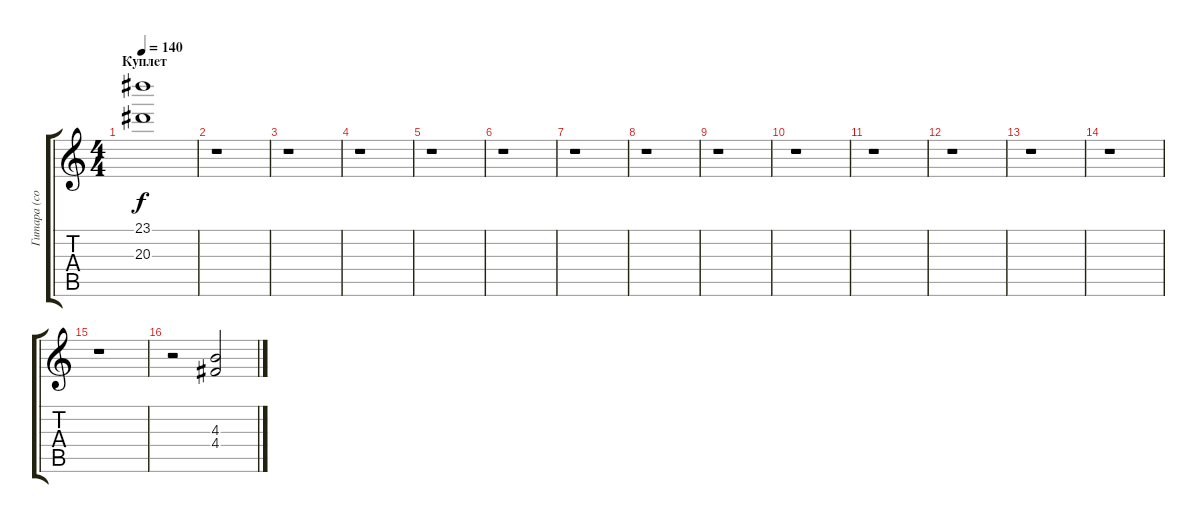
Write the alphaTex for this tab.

\track ("Гитара (соло)" "Гитара (со") {instrument distortionguitar}
\staff {score tabs}
\tuning (E4 B3 G3 D3 A2 E2) {hide}
\ts (4 4)
\section ("" "Куплет")
\tempo 140
\clef g2
\ks c
(23.1 20.3).1{dy f} |
r.1 |
r.1 |
r.1 |
r.1 |
r.1 |
r.1 |
r.1 |
r.1 |
r.1 |
r.1 |
r.1 |
r.1 |
r.1 |
r.1 |
r.2 (4.3 4.4).2{volume 12 balance 4}
